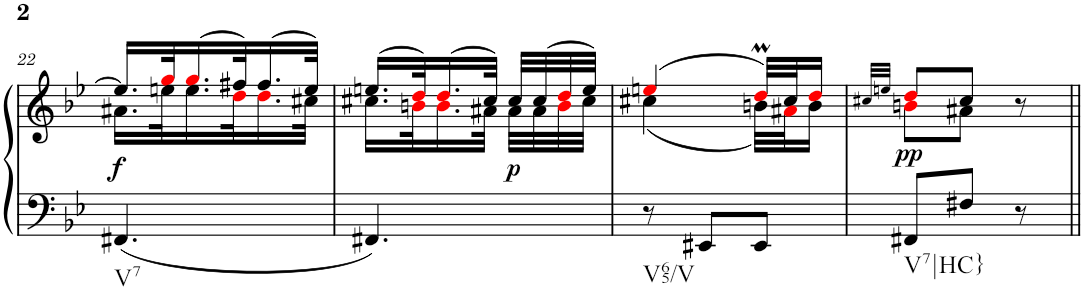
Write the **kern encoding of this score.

**kern	**kern	**dynam
*part1	*part1	*part1
*staff2	*staff1	*staff1/2
*I"Harpsichord	*	*
*I'Hch.	*	*
!!LO:PB:g=z
*clefF4	*clefG2	*
*k[b-e-]	*k[b-e-]	*
*g:	*g:	*
*M3/8	*M3/8	*
=22	=22	=22
*	*^	*
!LO:TX:b:t=V7	!	!	!
!	!	!	!LO:DY:b
4.FF#X/	16.ee/LL]	16.a#X\LL	f
.	32ggi/K	32een\K	.
.	(>16.ggi/	16.ee\	.
.	32ff#X/K)	32ddi\K	.
.	(>16.ff#/	16.ddi\	.
.	32ee/JJk)	32cc#X\JJk	.
=23	=23	=23	=23
4.FF#X/	(>16.een/LL	16.cc#X\LL	.
.	32ddi/K)	32bni\K	.
.	(>16.ddi/	16.bi\	.
.	32cc#/JJk)	32a#X\JJk	.
!	!	!	!LO:DY:b
.	32cc#/LLL	32a#\LLL	p
.	(>32cc#/	32a#\	.
.	32ddi/	32bi\	.
.	32ee/JJJ)	32cc#\JJJ	.
=24	=24	=24	=24
!LO:TX:b:t=V65/V	!	!	!
8r	(>4eeni/	(<4cc#X\	.
8EE#X/L	.	.	.
8EE#/J	32ddmi/LLL)	32bn\LLL)	.
.	32cc#/J	32a#Xi\J	.
.	16ddi/JJ	16b\JJ	.
=25	=25	=25	=25
.	32qcc#X/LLL	.	.
.	32qeen/JJJ	.	.
!LO:TX:b:t=V7|HC}	!	!	!
!	!	!	!LO:DY:b
8FF#X/L	8ddi/L	8bni\L	pp
8F#X/J	8cc#/J	8a#X\J	.
8r	8r	8ryy	.
*	*v	*v	*
=||	=||	=||
*-	*-	*-
